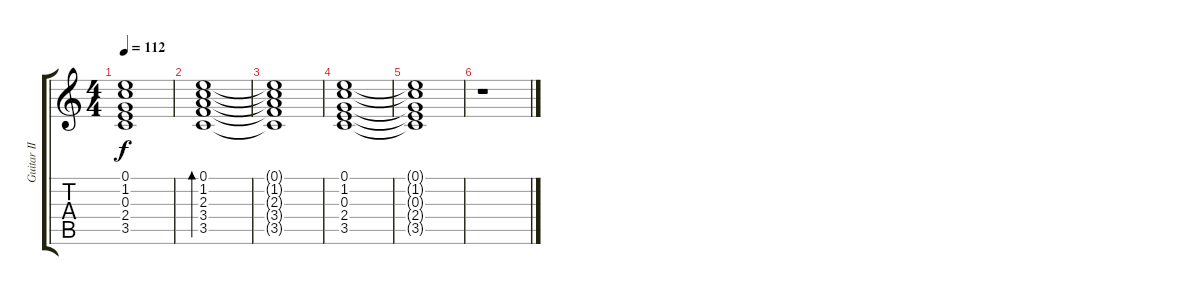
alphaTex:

\track ("Guitar II (Aiji)" "Guitar II ") {instrument electricguitarjazz}
\staff {score tabs}
\tuning (E4 B3 G3 D3 A2 E2) {hide}
\ts (4 4)
\tempo 112
\clef g2
\ks c
(0.1{t} 1.2{t} 0.3{t} 2.4{t} 3.5{t}).1{dy f} |
(0.1 1.2 2.3 3.4 3.5).1{bd 120} |
(0.1{t} 1.2{t} 2.3{t} 3.4{t} 3.5{t}).1 |
(0.1 1.2 0.3 2.4 3.5).1 |
(0.1{t} 1.2{t} 0.3{t} 2.4{t} 3.5{t}).1 |
r.1
